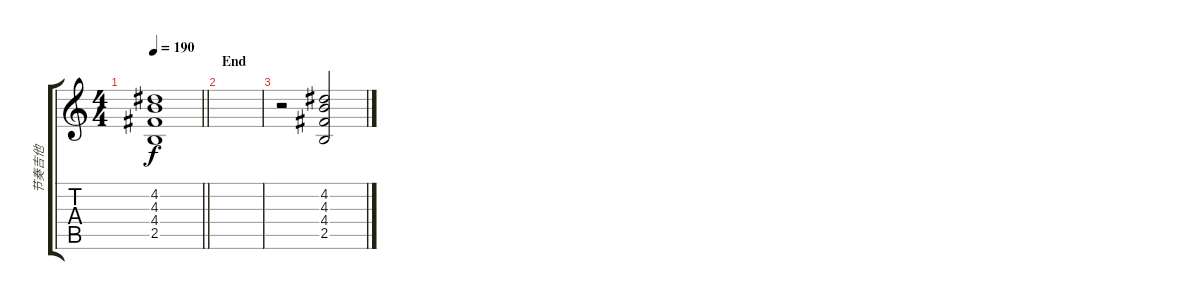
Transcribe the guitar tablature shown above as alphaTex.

\track ("节奏吉他" "节奏吉他") {instrument distortionguitar}
\staff {score tabs}
\tuning (E4 B3 G3 D3 A2 E2) {hide}
\ts (4 4)
\tempo 190
\clef g2
\barLineRight lightlight
\ks c
(4.2{t} 4.3{t} 4.4{t} 2.5{t}).1{dy f} |
\section ("" "End")
|
r.2 (4.2 4.3 4.4 2.5).2
